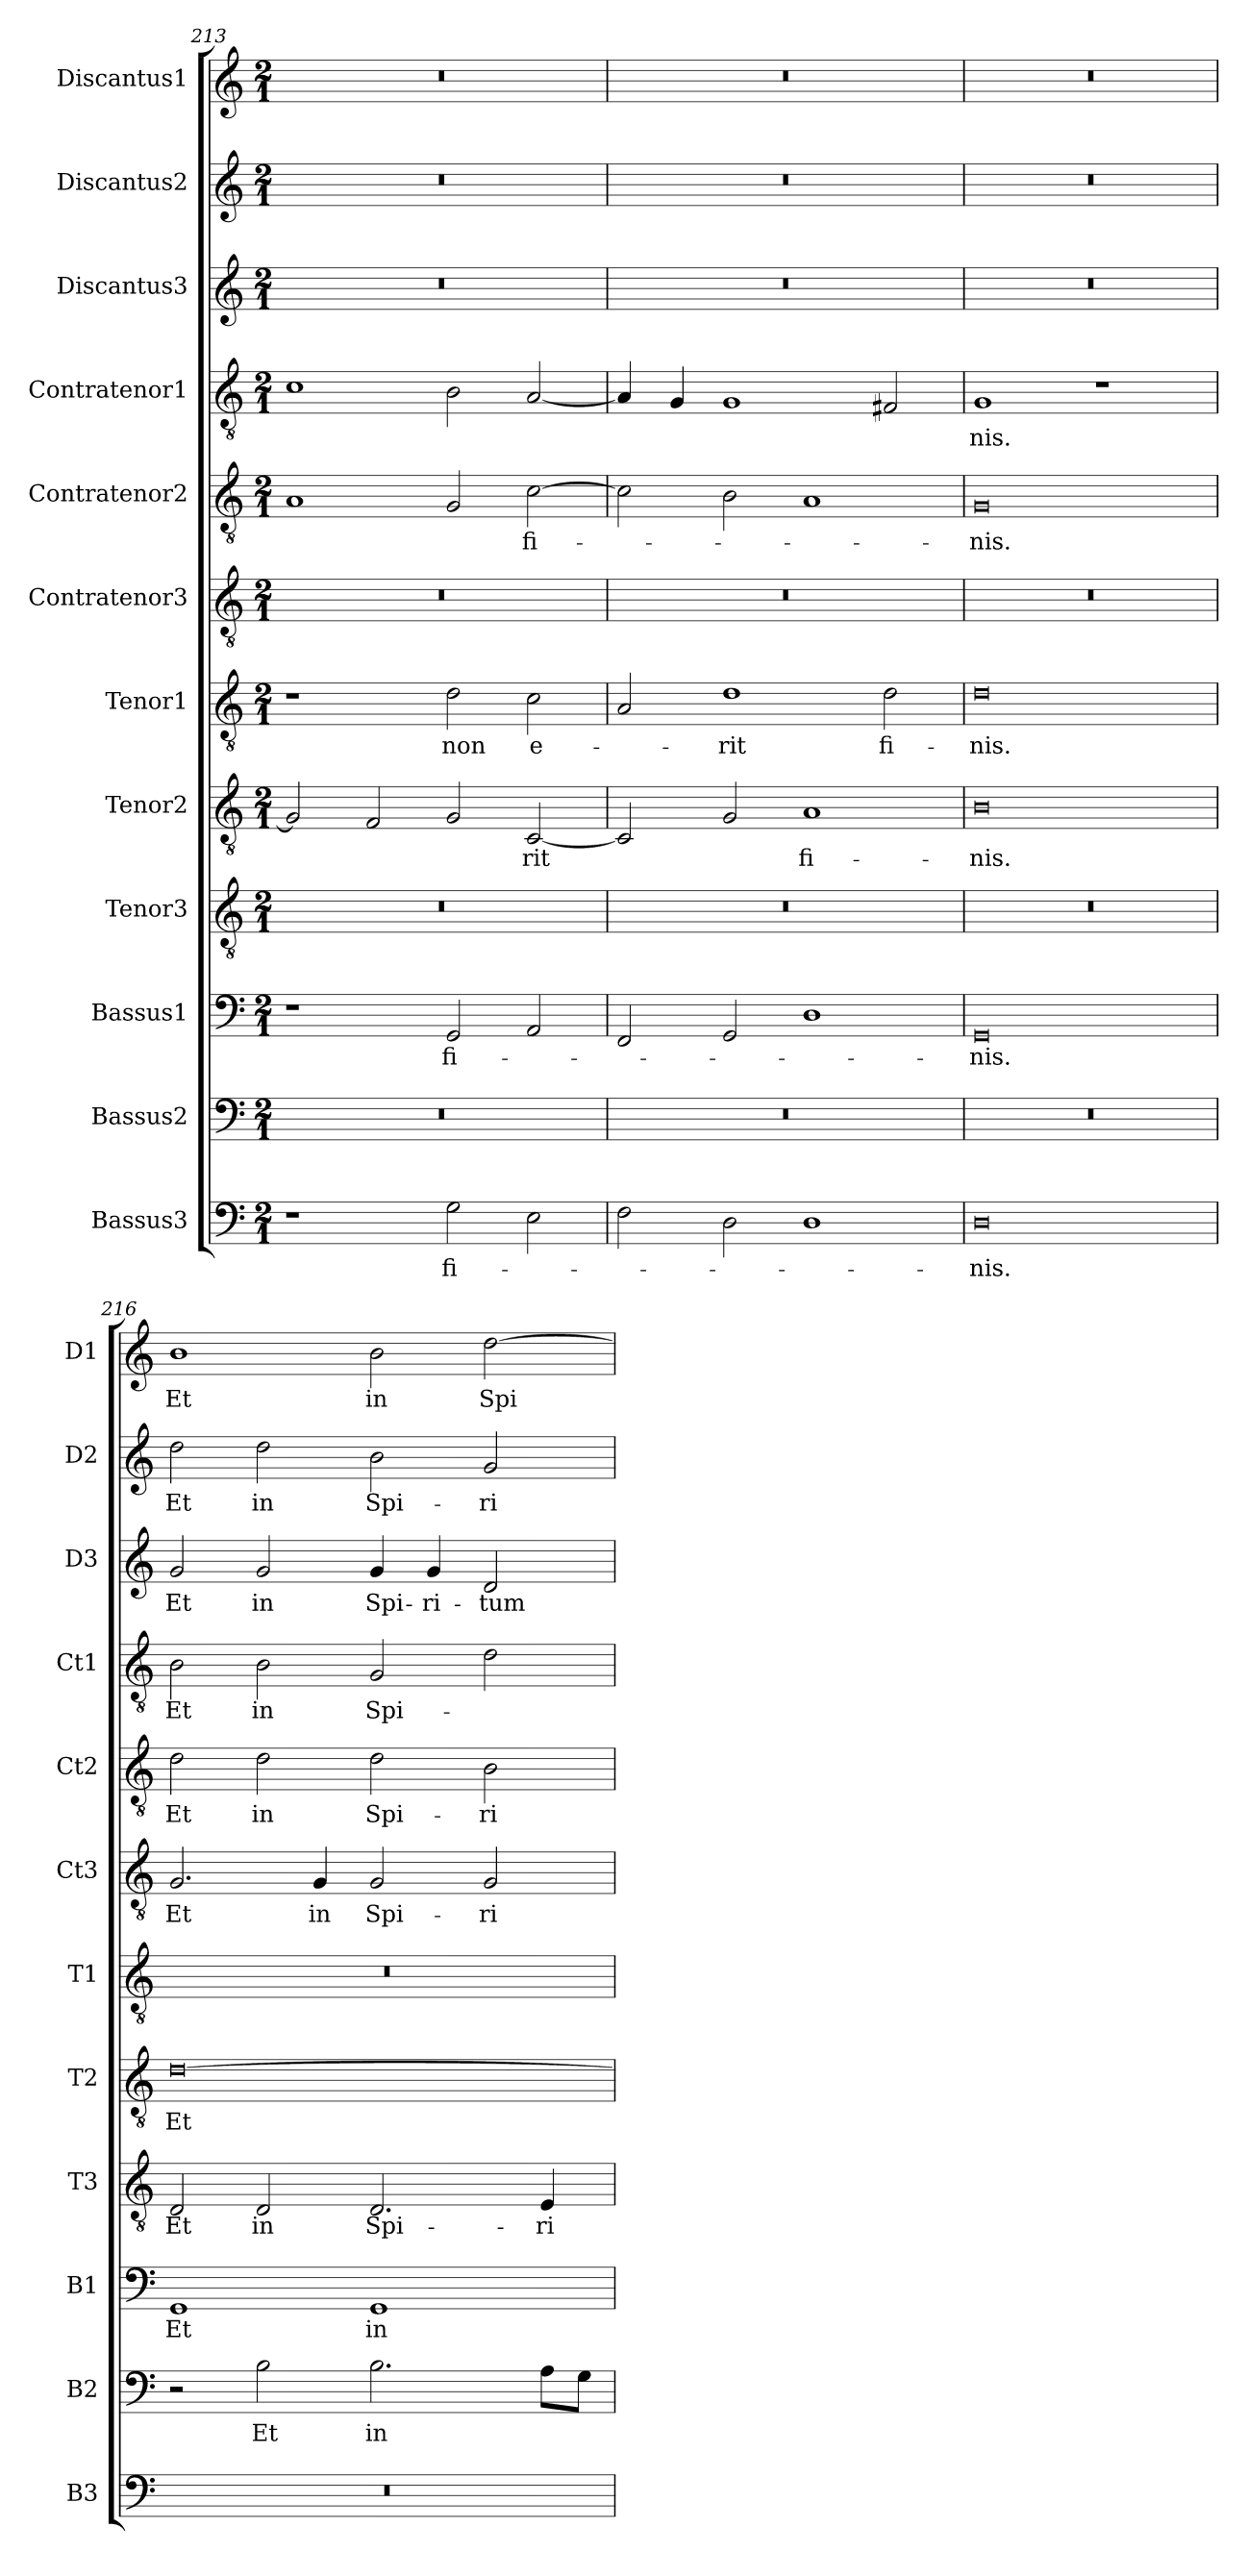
**kern	**text	**kern	**text	**kern	**text	**kern	**text	**kern	**text	**kern	**text	**kern	**text	**kern	**text	**kern	**text	**kern	**text	**kern	**text	**kern	**text
*part12	*part12	*part11	*part11	*part10	*part10	*part9	*part9	*part8	*part8	*part7	*part7	*part6	*part6	*part5	*part5	*part4	*part4	*part3	*part3	*part2	*part2	*part1	*part1
*staff12	*staff12	*staff11	*staff11	*staff10	*staff10	*staff9	*staff9	*staff8	*staff8	*staff7	*staff7	*staff6	*staff6	*staff5	*staff5	*staff4	*staff4	*staff3	*staff3	*staff2	*staff2	*staff1	*staff1
*I"Bassus3	*	*I"Bassus2	*	*I"Bassus1	*	*I"Tenor3	*	*I"Tenor2	*	*I"Tenor1	*	*I"Contratenor3	*	*I"Contratenor2	*	*I"Contratenor1	*	*I"Discantus3	*	*I"Discantus2	*	*I"Discantus1	*
*I'B3	*	*I'B2	*	*I'B1	*	*I'T3	*	*I'T2	*	*I'T1	*	*I'Ct3	*	*I'Ct2	*	*I'Ct1	*	*I'D3	*	*I'D2	*	*I'D1	*
*clefF4	*	*clefF4	*	*clefF4	*	*clefGv2	*	*clefGv2	*	*clefGv2	*	*clefGv2	*	*clefGv2	*	*clefGv2	*	*clefG2	*	*clefG2	*	*clefG2	*
*k[]	*	*k[]	*	*k[]	*	*k[]	*	*k[]	*	*k[]	*	*k[]	*	*k[]	*	*k[]	*	*k[]	*	*k[]	*	*k[]	*
*M2/1	*	*M2/1	*	*M2/1	*	*M2/1	*	*M2/1	*	*M2/1	*	*M2/1	*	*M2/1	*	*M2/1	*	*M2/1	*	*M2/1	*	*M2/1	*
=213	=213	=213	=213	=213	=213	=213	=213	=213	=213	=213	=213	=213	=213	=213	=213	=213	=213	=213	=213	=213	=213	=213	=213
1r	.	0r	.	1r	.	0r	.	2G/]	.	1r	.	0r	.	1A/	.	1c\	.	0r	.	0r	.	0r	.
.	.	.	.	.	.	.	.	2F/	.	.	.	.	.	.	.	.	.	.	.	.	.	.	.
2G\	fi-	.	.	2GG/	fi-	.	.	2G/	.	2d\	non	.	.	2G/	.	2B\	.	.	.	.	.	.	.
2E\	.	.	.	2AA/	.	.	.	[2C/	-rit	2c\	e-	.	.	[2c\	fi-	[2A/	.	.	.	.	.	.	.
=214	=214	=214	=214	=214	=214	=214	=214	=214	=214	=214	=214	=214	=214	=214	=214	=214	=214	=214	=214	=214	=214	=214	=214
2F\	.	0r	.	2FF/	.	0r	.	2C/]	.	2A/	.	0r	.	2c\]	.	4A/]	.	0r	.	0r	.	0r	.
.	.	.	.	.	.	.	.	.	.	.	.	.	.	.	.	4G/	.	.	.	.	.	.	.
2D\	.	.	.	2GG/	.	.	.	2G/	.	1d\	-rit	.	.	2B\	.	1G/	.	.	.	.	.	.	.
1D\	.	.	.	1D\	.	.	.	1A/	fi-	.	.	.	.	1A/	.	.	.	.	.	.	.	.	.
.	.	.	.	.	.	.	.	.	.	2d\	fi-	.	.	.	.	2F#X/	.	.	.	.	.	.	.
=215	=215	=215	=215	=215	=215	=215	=215	=215	=215	=215	=215	=215	=215	=215	=215	=215	=215	=215	=215	=215	=215	=215	=215
0D\	-nis.	0r	.	0GG/	-nis.	0r	.	0B\	-nis.	0d\	-nis.	0r	.	0G/	-nis.	1G/	-nis.	0r	.	0r	.	0r	.
.	.	.	.	.	.	.	.	.	.	.	.	.	.	.	.	1r	.	.	.	.	.	.	.
=216	=216	=216	=216	=216	=216	=216	=216	=216	=216	=216	=216	=216	=216	=216	=216	=216	=216	=216	=216	=216	=216	=216	=216
0r	.	2r	.	1GG/	Et	2D/	Et	[0d\	Et	0r	.	2.G/	Et	2d\	Et	2B\	Et	2g/	Et	2dd\	Et	1b\	Et
.	.	2B\	Et	.	.	2D/	in	.	.	.	.	.	.	2d\	in	2B\	in	2g/	in	2dd\	in	.	.
.	.	.	.	.	.	.	.	.	.	.	.	4G/	in	.	.	.	.	.	.	.	.	.	.
.	.	2.B\	in	1GG/	in	2.D/	Spi-	.	.	.	.	2G/	Spi-	2d\	Spi-	2G/	Spi-	4g/	Spi-	2b\	Spi-	2b\	in
.	.	.	.	.	.	.	.	.	.	.	.	.	.	.	.	.	.	4g/	-ri-	.	.	.	.
.	.	.	.	.	.	.	.	.	.	.	.	2G/	-ri-	2B\	-ri-	2d\	.	2d/	-tum	2g/	-ri-	[2dd\	Spi-
.	.	8A\L	.	.	.	4E/	-ri-	.	.	.	.	.	.	.	.	.	.	.	.	.	.	.	.
.	.	8G\J	.	.	.	.	.	.	.	.	.	.	.	.	.	.	.	.	.	.	.	.	.
=	=	=	=	=	=	=	=	=	=	=	=	=	=	=	=	=	=	=	=	=	=	=	=
*-	*-	*-	*-	*-	*-	*-	*-	*-	*-	*-	*-	*-	*-	*-	*-	*-	*-	*-	*-	*-	*-	*-	*-
